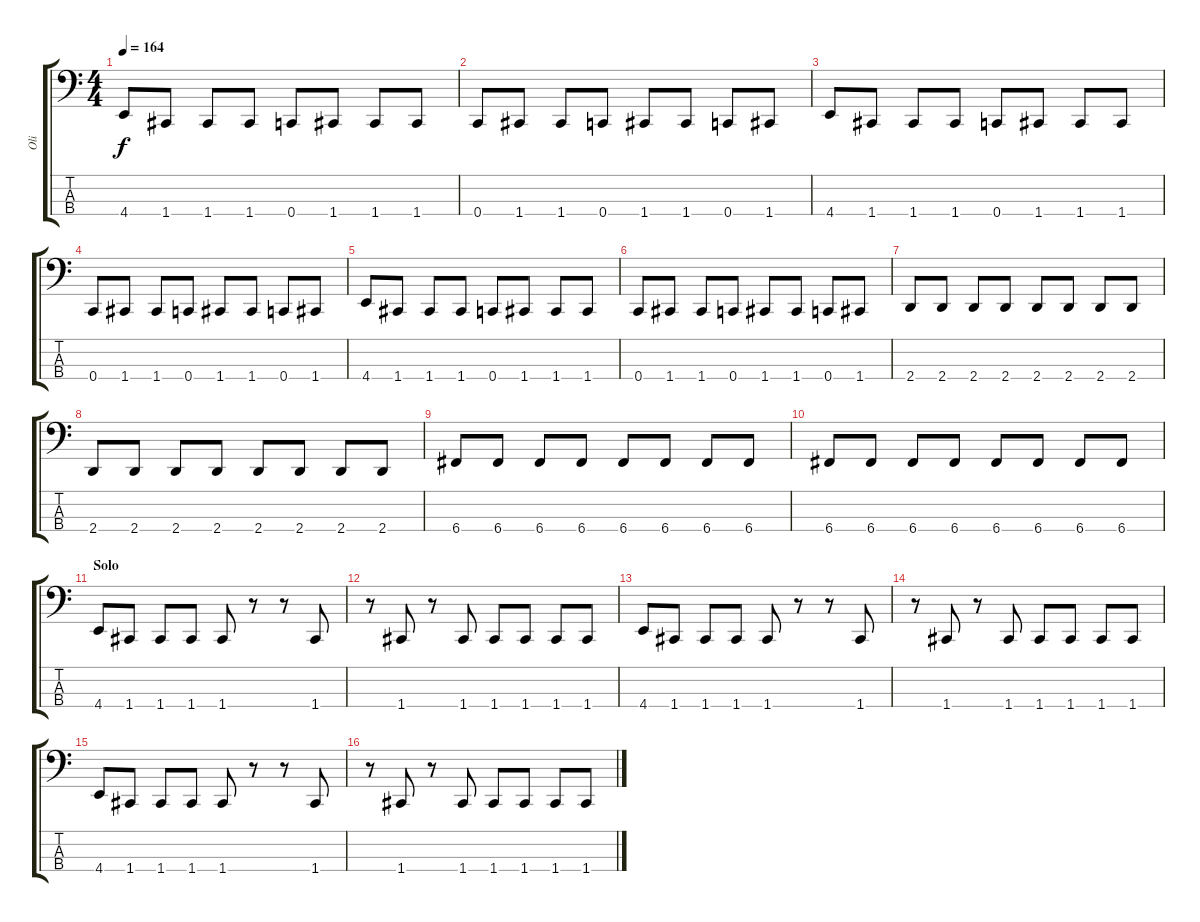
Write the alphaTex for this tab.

\track ("Oli" "Oli") {instrument electricbassfinger}
\staff {score tabs}
\tuning (F2 C2 G1 C1) {hide}
\ts (4 4)
\tempo 164
\clef f4
\ks c
4.4.8{dy f} 1.4.8 1.4.8 1.4.8 0.4.8 1.4.8 1.4.8 1.4.8 |
0.4.8 1.4.8 1.4.8 0.4.8 1.4.8 1.4.8 0.4.8 1.4.8 |
4.4.8 1.4.8 1.4.8 1.4.8 0.4.8 1.4.8 1.4.8 1.4.8 |
0.4.8 1.4.8 1.4.8 0.4.8 1.4.8 1.4.8 0.4.8 1.4.8 |
4.4.8 1.4.8 1.4.8 1.4.8 0.4.8 1.4.8 1.4.8 1.4.8 |
0.4.8 1.4.8 1.4.8 0.4.8 1.4.8 1.4.8 0.4.8 1.4.8 |
2.4.8 2.4.8 2.4.8 2.4.8 2.4.8 2.4.8 2.4.8 2.4.8 |
2.4.8 2.4.8 2.4.8 2.4.8 2.4.8 2.4.8 2.4.8 2.4.8 |
6.4.8 6.4.8 6.4.8 6.4.8 6.4.8 6.4.8 6.4.8 6.4.8 |
6.4.8 6.4.8 6.4.8 6.4.8 6.4.8 6.4.8 6.4.8 6.4.8 |
\section ("" "Solo")
4.4.8 1.4.8 1.4.8 1.4.8 1.4.8 r.8 r.8 1.4.8 |
r.8 1.4.8 r.8 1.4.8 1.4.8 1.4.8 1.4.8 1.4.8 |
4.4.8 1.4.8 1.4.8 1.4.8 1.4.8 r.8 r.8 1.4.8 |
r.8 1.4.8 r.8 1.4.8 1.4.8 1.4.8 1.4.8 1.4.8 |
4.4.8 1.4.8 1.4.8 1.4.8 1.4.8 r.8 r.8 1.4.8 |
r.8 1.4.8 r.8 1.4.8 1.4.8 1.4.8 1.4.8 1.4.8
